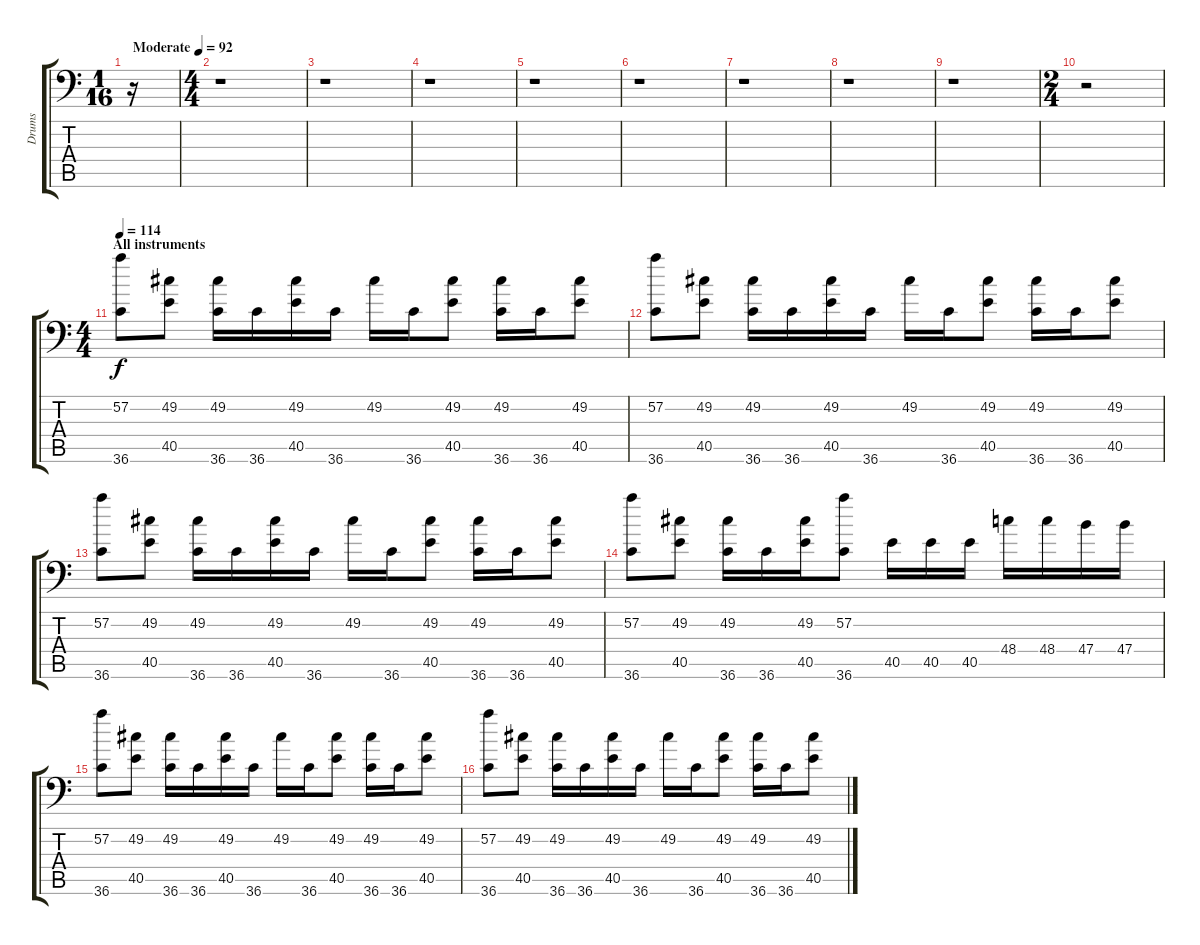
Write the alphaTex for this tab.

\track ("Drums" "Drums") {instrument acousticgrandpiano}
\staff {score tabs}
\tuning (C-1 C-1 C-1 C-1 C-1 C-1) {hide}
\ts (1 16)
\tempo (92 "Moderate")
\clef f4
\ks c
r.16{dy f instrument acousticgrandpiano} |
\ts (4 4)
r.1 |
r.1 |
r.1 |
r.1 |
r.1 |
r.1 |
r.1 |
r.1 |
\ts (2 4)
r.2 |
\ts (4 4)
\section ("" "All instruments")
\tempo 114
(57.2 36.6).8 (49.2 40.5).8 (49.2 36.6).16 36.6.16 (49.2 40.5).16 36.6.16 49.2.16 36.6.16 (49.2 40.5).8 (49.2 36.6).16 36.6.16 (49.2 40.5).8 |
(57.2 36.6).8 (49.2 40.5).8 (49.2 36.6).16 36.6.16 (49.2 40.5).16 36.6.16 49.2.16 36.6.16 (49.2 40.5).8 (49.2 36.6).16 36.6.16 (49.2 40.5).8 |
(57.2 36.6).8 (49.2 40.5).8 (49.2 36.6).16 36.6.16 (49.2 40.5).16 36.6.16 49.2.16 36.6.16 (49.2 40.5).8 (49.2 36.6).16 36.6.16 (49.2 40.5).8 |
(57.2 36.6).8 (49.2 40.5).8 (49.2 36.6).16 36.6.16 (49.2 40.5).16 (57.2 36.6).8 40.5.16 40.5.16 40.5.16 48.4.16 48.4.16 47.4.16 47.4.16 |
(57.2 36.6).8 (49.2 40.5).8 (49.2 36.6).16 36.6.16 (49.2 40.5).16 36.6.16 49.2.16 36.6.16 (49.2 40.5).8 (49.2 36.6).16 36.6.16 (49.2 40.5).8 |
(57.2 36.6).8 (49.2 40.5).8 (49.2 36.6).16 36.6.16 (49.2 40.5).16 36.6.16 49.2.16 36.6.16 (49.2 40.5).8 (49.2 36.6).16 36.6.16 (49.2 40.5).8
